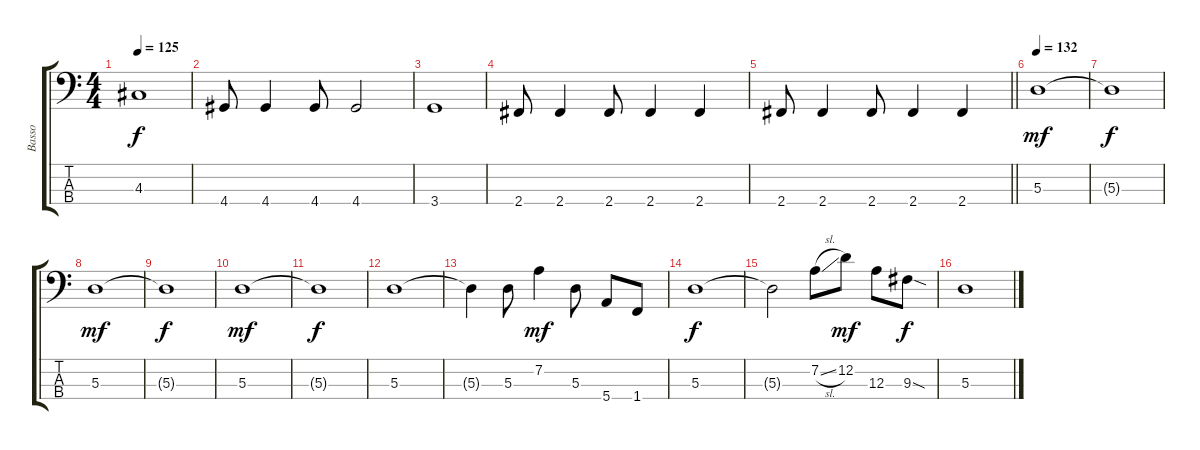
\track ("Basso" "Basso") {instrument electricbassfinger}
\staff {score tabs}
\tuning (G2 D2 A1 E1) {hide}
\ts (4 4)
\tempo 125
\clef f4
\ks c
4.3.1{dy f} |
4.4.8 4.4.4 4.4.8 4.4.2 |
3.4.1 |
2.4.8 2.4.4 2.4.8 2.4.4 2.4.4 |
\barLineRight lightlight
2.4.8 2.4.4 2.4.8 2.4.4 2.4.4 |
\section ("" "")
\tempo 132
5.3.1{dy mf} |
5.3{t}.1{dy f} |
5.3.1{dy mf} |
5.3{t}.1{dy f} |
5.3.1{dy mf} |
5.3{t}.1{dy f} |
5.3.1 |
5.3{t}.4 5.3.8 7.2.4{dy mf} 5.3.8 5.4.8 1.4.8 |
5.3.1{dy f} |
5.3{t}.2 7.2{sl}.8 12.2.8{dy mf} 12.3.8 9.3{sod}.8{dy f} |
5.3.1
